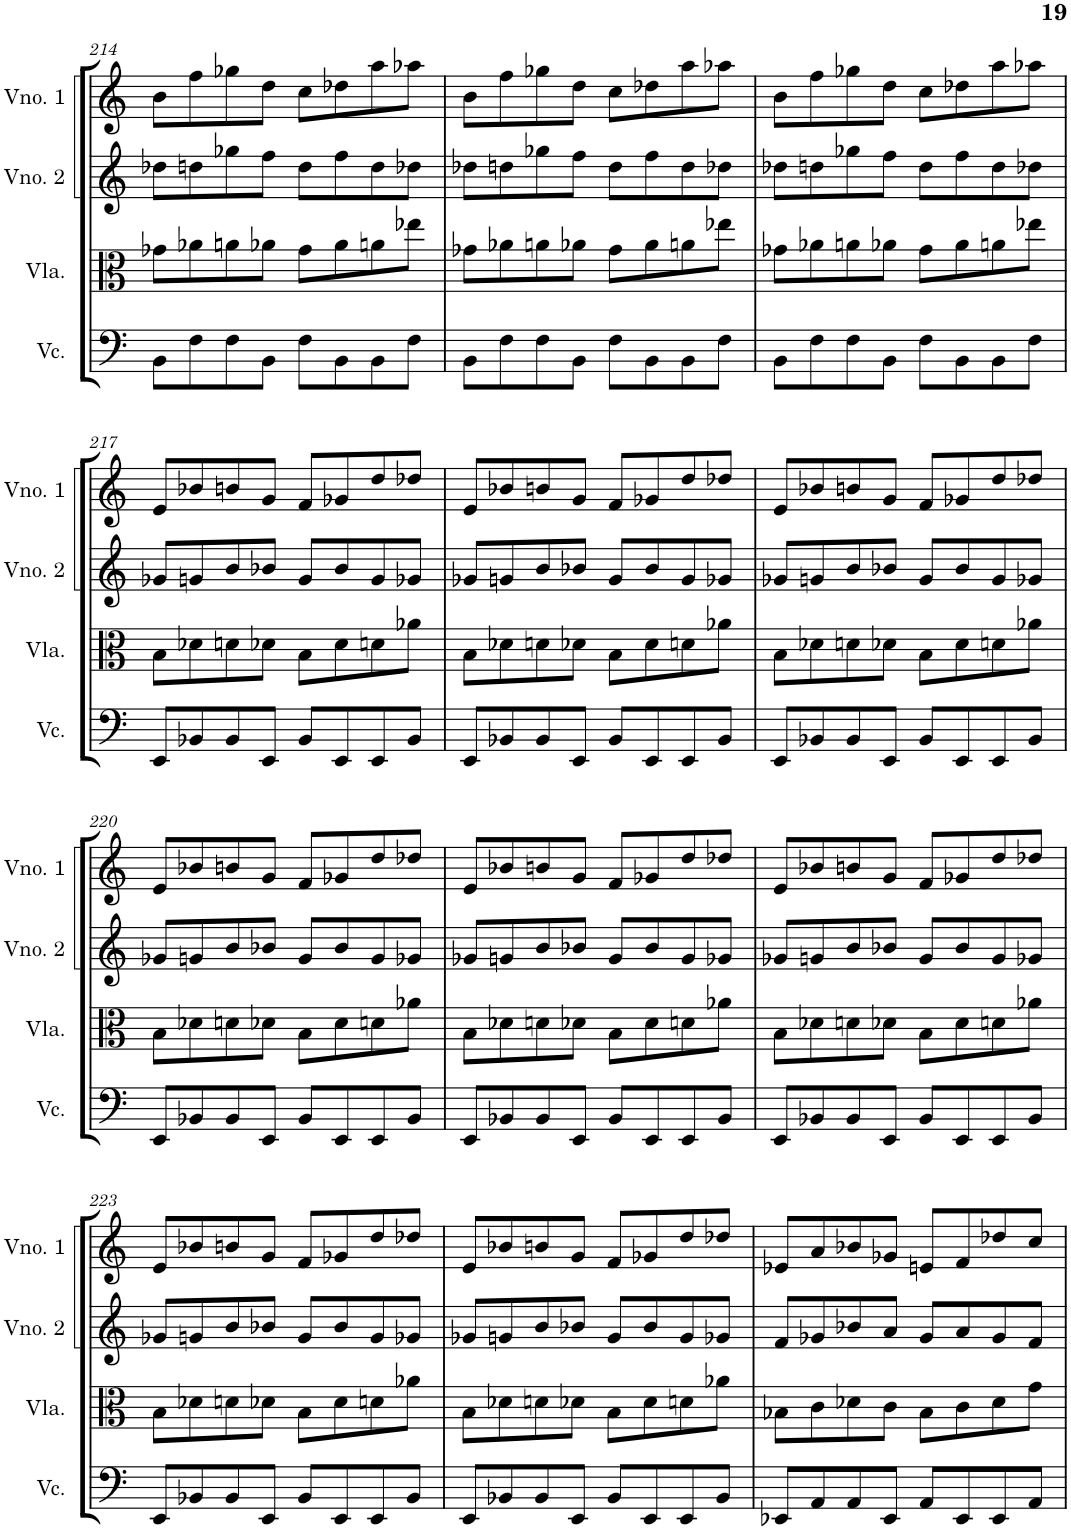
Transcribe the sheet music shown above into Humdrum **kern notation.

**kern	**kern	**kern	**kern
*part4	*part3	*part2	*part1
*staff4	*staff3	*staff2	*staff1
*I"Violoncelo	*I"Viola	*I"Violino 2	*I"Violino 1
*I'Vc.	*I'Vla.	*I'Vno. 2	*I'Vno. 1
!!LO:PB:g=z
*clefF4	*clefC3	*clefG2	*clefG2
*k[]	*k[]	*k[]	*k[]
*M4/4	*M4/4	*M4/4	*M4/4
=214	=214	=214	=214
8BB\L	8g-X\L	8dd-X\L	8b\L
8F\	8a-X\	8ddn\	8ff\
8F\	8an\	8gg-X\	8gg-X\
8BB\J	8a-X\J	8ff\J	8dd\J
8F\L	8g-\L	8dd\L	8cc\L
8BB\	8a-\	8ff\	8dd-X\
8BB\	8an\	8dd\	8aa\
8F\J	8ee-X\J	8dd-X\J	8aa-X\J
=215	=215	=215	=215
8BB\L	8g-X\L	8dd-X\L	8b\L
8F\	8a-X\	8ddn\	8ff\
8F\	8an\	8gg-X\	8gg-X\
8BB\J	8a-X\J	8ff\J	8dd\J
8F\L	8g-\L	8dd\L	8cc\L
8BB\	8a-\	8ff\	8dd-X\
8BB\	8an\	8dd\	8aa\
8F\J	8ee-X\J	8dd-X\J	8aa-X\J
=216	=216	=216	=216
8BB\L	8g-X\L	8dd-X\L	8b\L
8F\	8a-X\	8ddn\	8ff\
8F\	8an\	8gg-X\	8gg-X\
8BB\J	8a-X\J	8ff\J	8dd\J
8F\L	8g-\L	8dd\L	8cc\L
8BB\	8a-\	8ff\	8dd-X\
8BB\	8an\	8dd\	8aa\
8F\J	8ee-X\J	8dd-X\J	8aa-X\J
!!LO:LB:g=z
=217	=217	=217	=217
8EE/L	8B\L	8g-X/L	8e/L
8BB-X/	8d-X\	8gn/	8b-X/
8BB-/	8dn\	8b/	8bn/
8EE/J	8d-X\J	8b-X/J	8g/J
8BB-/L	8B\L	8g/L	8f/L
8EE/	8d-\	8b-/	8g-X/
8EE/	8dn\	8g/	8dd/
8BB-/J	8a-X\J	8g-X/J	8dd-X/J
=218	=218	=218	=218
8EE/L	8B\L	8g-X/L	8e/L
8BB-X/	8d-X\	8gn/	8b-X/
8BB-/	8dn\	8b/	8bn/
8EE/J	8d-X\J	8b-X/J	8g/J
8BB-/L	8B\L	8g/L	8f/L
8EE/	8d-\	8b-/	8g-X/
8EE/	8dn\	8g/	8dd/
8BB-/J	8a-X\J	8g-X/J	8dd-X/J
=219	=219	=219	=219
8EE/L	8B\L	8g-X/L	8e/L
8BB-X/	8d-X\	8gn/	8b-X/
8BB-/	8dn\	8b/	8bn/
8EE/J	8d-X\J	8b-X/J	8g/J
8BB-/L	8B\L	8g/L	8f/L
8EE/	8d-\	8b-/	8g-X/
8EE/	8dn\	8g/	8dd/
8BB-/J	8a-X\J	8g-X/J	8dd-X/J
!!LO:LB:g=z
=220	=220	=220	=220
8EE/L	8B\L	8g-X/L	8e/L
8BB-X/	8d-X\	8gn/	8b-X/
8BB-/	8dn\	8b/	8bn/
8EE/J	8d-X\J	8b-X/J	8g/J
8BB-/L	8B\L	8g/L	8f/L
8EE/	8d-\	8b-/	8g-X/
8EE/	8dn\	8g/	8dd/
8BB-/J	8a-X\J	8g-X/J	8dd-X/J
=221	=221	=221	=221
8EE/L	8B\L	8g-X/L	8e/L
8BB-X/	8d-X\	8gn/	8b-X/
8BB-/	8dn\	8b/	8bn/
8EE/J	8d-X\J	8b-X/J	8g/J
8BB-/L	8B\L	8g/L	8f/L
8EE/	8d-\	8b-/	8g-X/
8EE/	8dn\	8g/	8dd/
8BB-/J	8a-X\J	8g-X/J	8dd-X/J
=222	=222	=222	=222
8EE/L	8B\L	8g-X/L	8e/L
8BB-X/	8d-X\	8gn/	8b-X/
8BB-/	8dn\	8b/	8bn/
8EE/J	8d-X\J	8b-X/J	8g/J
8BB-/L	8B\L	8g/L	8f/L
8EE/	8d-\	8b-/	8g-X/
8EE/	8dn\	8g/	8dd/
8BB-/J	8a-X\J	8g-X/J	8dd-X/J
!!LO:LB:g=z
=223	=223	=223	=223
8EE/L	8B\L	8g-X/L	8e/L
8BB-X/	8d-X\	8gn/	8b-X/
8BB-/	8dn\	8b/	8bn/
8EE/J	8d-X\J	8b-X/J	8g/J
8BB-/L	8B\L	8g/L	8f/L
8EE/	8d-\	8b-/	8g-X/
8EE/	8dn\	8g/	8dd/
8BB-/J	8a-X\J	8g-X/J	8dd-X/J
=224	=224	=224	=224
8EE/L	8B\L	8g-X/L	8e/L
8BB-X/	8d-X\	8gn/	8b-X/
8BB-/	8dn\	8b/	8bn/
8EE/J	8d-X\J	8b-X/J	8g/J
8BB-/L	8B\L	8g/L	8f/L
8EE/	8d-\	8b-/	8g-X/
8EE/	8dn\	8g/	8dd/
8BB-/J	8a-X\J	8g-X/J	8dd-X/J
=225	=225	=225	=225
8EE-X/L	8B-X\L	8f/L	8e-X/L
8AA/	8c\	8g-X/	8a/
8AA/	8d-X\	8b-X/	8b-X/
8EE-/J	8c\J	8a/J	8g-X/J
8AA/L	8B-\L	8g-/L	8en/L
8EE-/	8c\	8a/	8f/
8EE-/	8d-\	8g-/	8dd-X/
8AA/J	8g\J	8f/J	8cc/J
=	=	=	=
*-	*-	*-	*-
